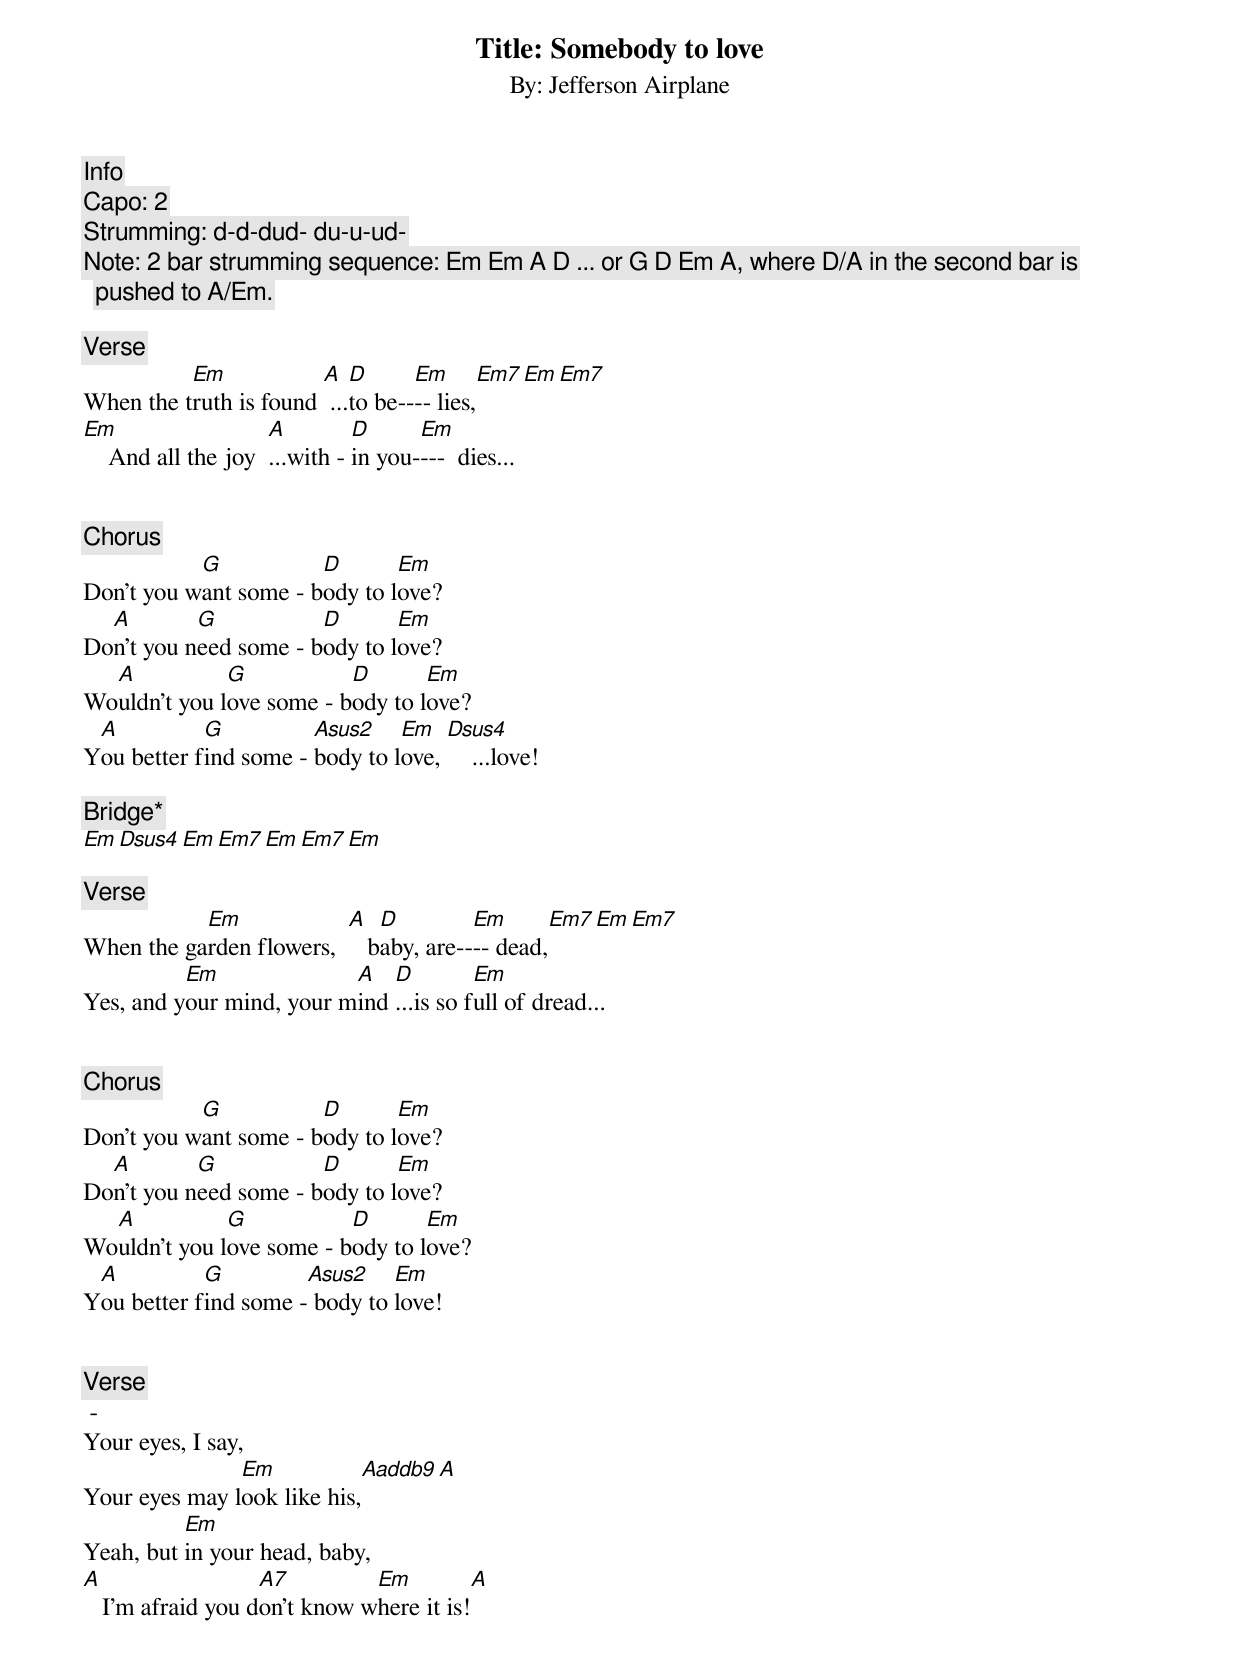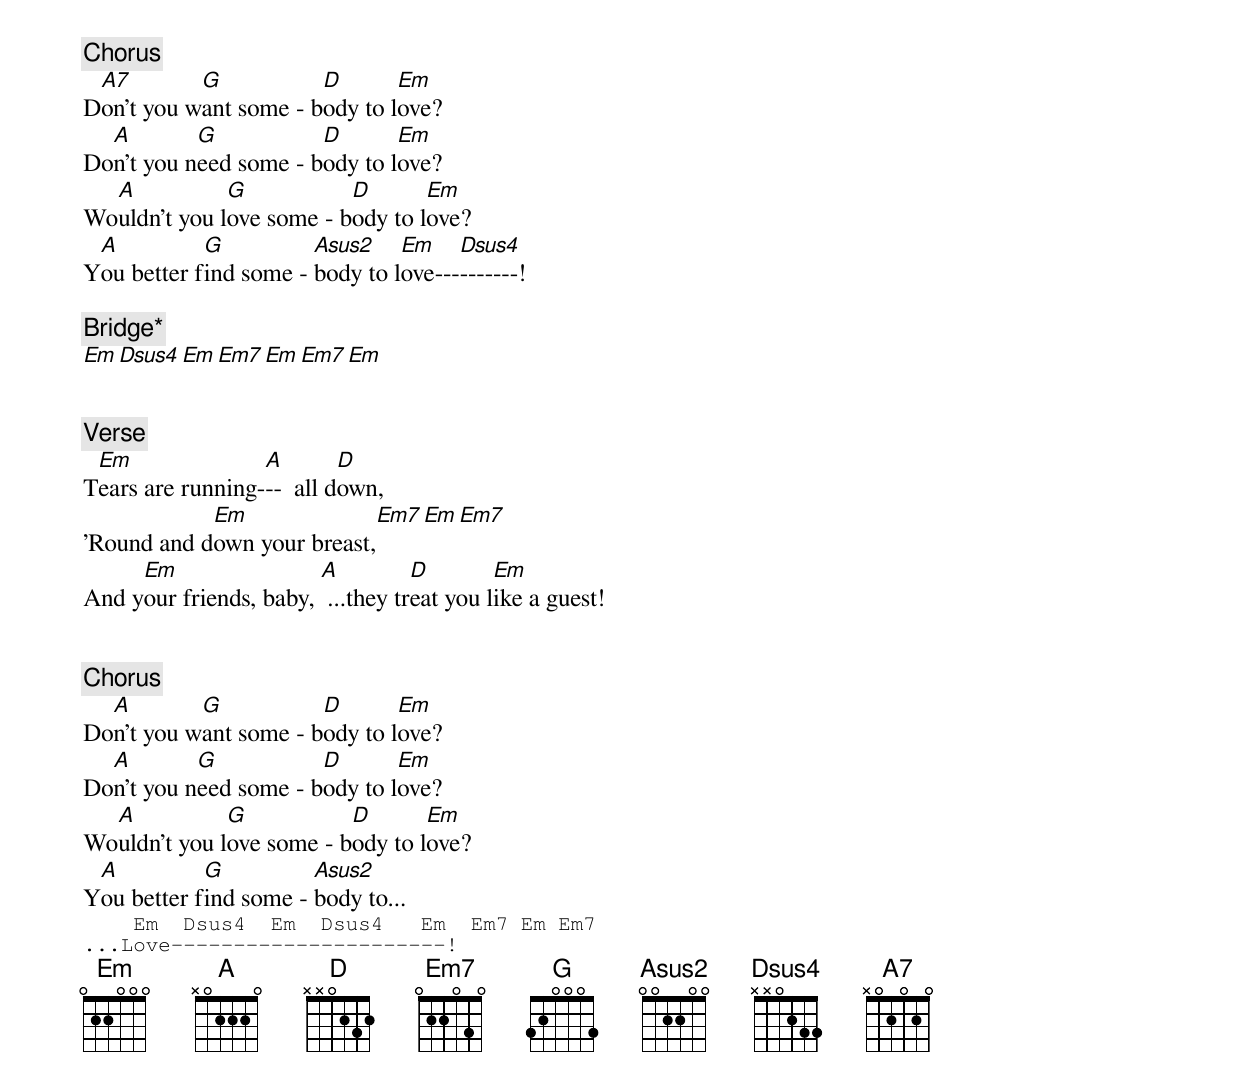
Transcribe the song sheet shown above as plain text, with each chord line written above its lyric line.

[Info]
Title: Somebody to love
By: Jefferson Airplane
Capo: 2
Strumming: d-d-dud- du-u-ud-
Note: 2 bar strumming sequence: Em Em A D ... or G D Em A, where D/A in the second bar is pushed to A/Em.

[Verse]
          Em            A   D      Em      Em7 Em Em7
When the truth is found  ...to be---- lies,
Em                   A         D      Em
    And all the joy  ...with - in you----  dies...


[Chorus]
           G           D       Em
Don't you want some - body to love?
  A        G           D       Em
Don't you need some - body to love?
  A           G           D       Em
Wouldn't you love some - body to love?
 A          G          Asus2    Em   Dsus4
You better find some - body to love,     ...love!

[Bridge*]
  Em          Dsus4         Em Em7 Em Em7   Em

[Verse]
           Em             A   D         Em      Em7 Em Em7
When the garden flowers,     baby, are---- dead,
          Em              A   D         Em
Yes, and your mind, your mind ...is so full of dread...


[Chorus]
           G           D       Em
Don't you want some - body to love?
  A        G           D       Em
Don't you need some - body to love?
  A           G           D       Em
Wouldn't you love some - body to love?
 A          G         Asus2    Em
You better find some - body to love!


[Verse]
 -
Your eyes, I say,
               Em             Aaddb9 A
Your eyes may look like his,
          Em
Yeah, but in your head, baby,
A                  A7         Em           A
   I'm afraid you don't know where it is!


[Chorus]
 A7        G           D       Em
Don't you want some - body to love?
  A        G           D       Em
Don't you need some - body to love?
  A           G           D       Em
Wouldn't you love some - body to love?
 A          G          Asus2    Em    Dsus4
You better find some - body to love----------!

[Bridge*]
  Em          Dsus4         Em Em7 Em Em7   Em


[Verse]
 Em               A        D
Tears are running---  all down,
            Em               Em7 Em Em7
'Round and down your breast,
     Em                 A          D        Em
And your friends, baby,  ...they treat you like a guest!


[Chorus]
  A        G           D       Em
Don't you want some - body to love?
  A        G           D       Em
Don't you need some - body to love?
  A           G           D       Em
Wouldn't you love some - body to love?
 A          G          Asus2
You better find some - body to...
    Em  Dsus4  Em  Dsus4   Em  Em7 Em Em7
...Love----------------------!
